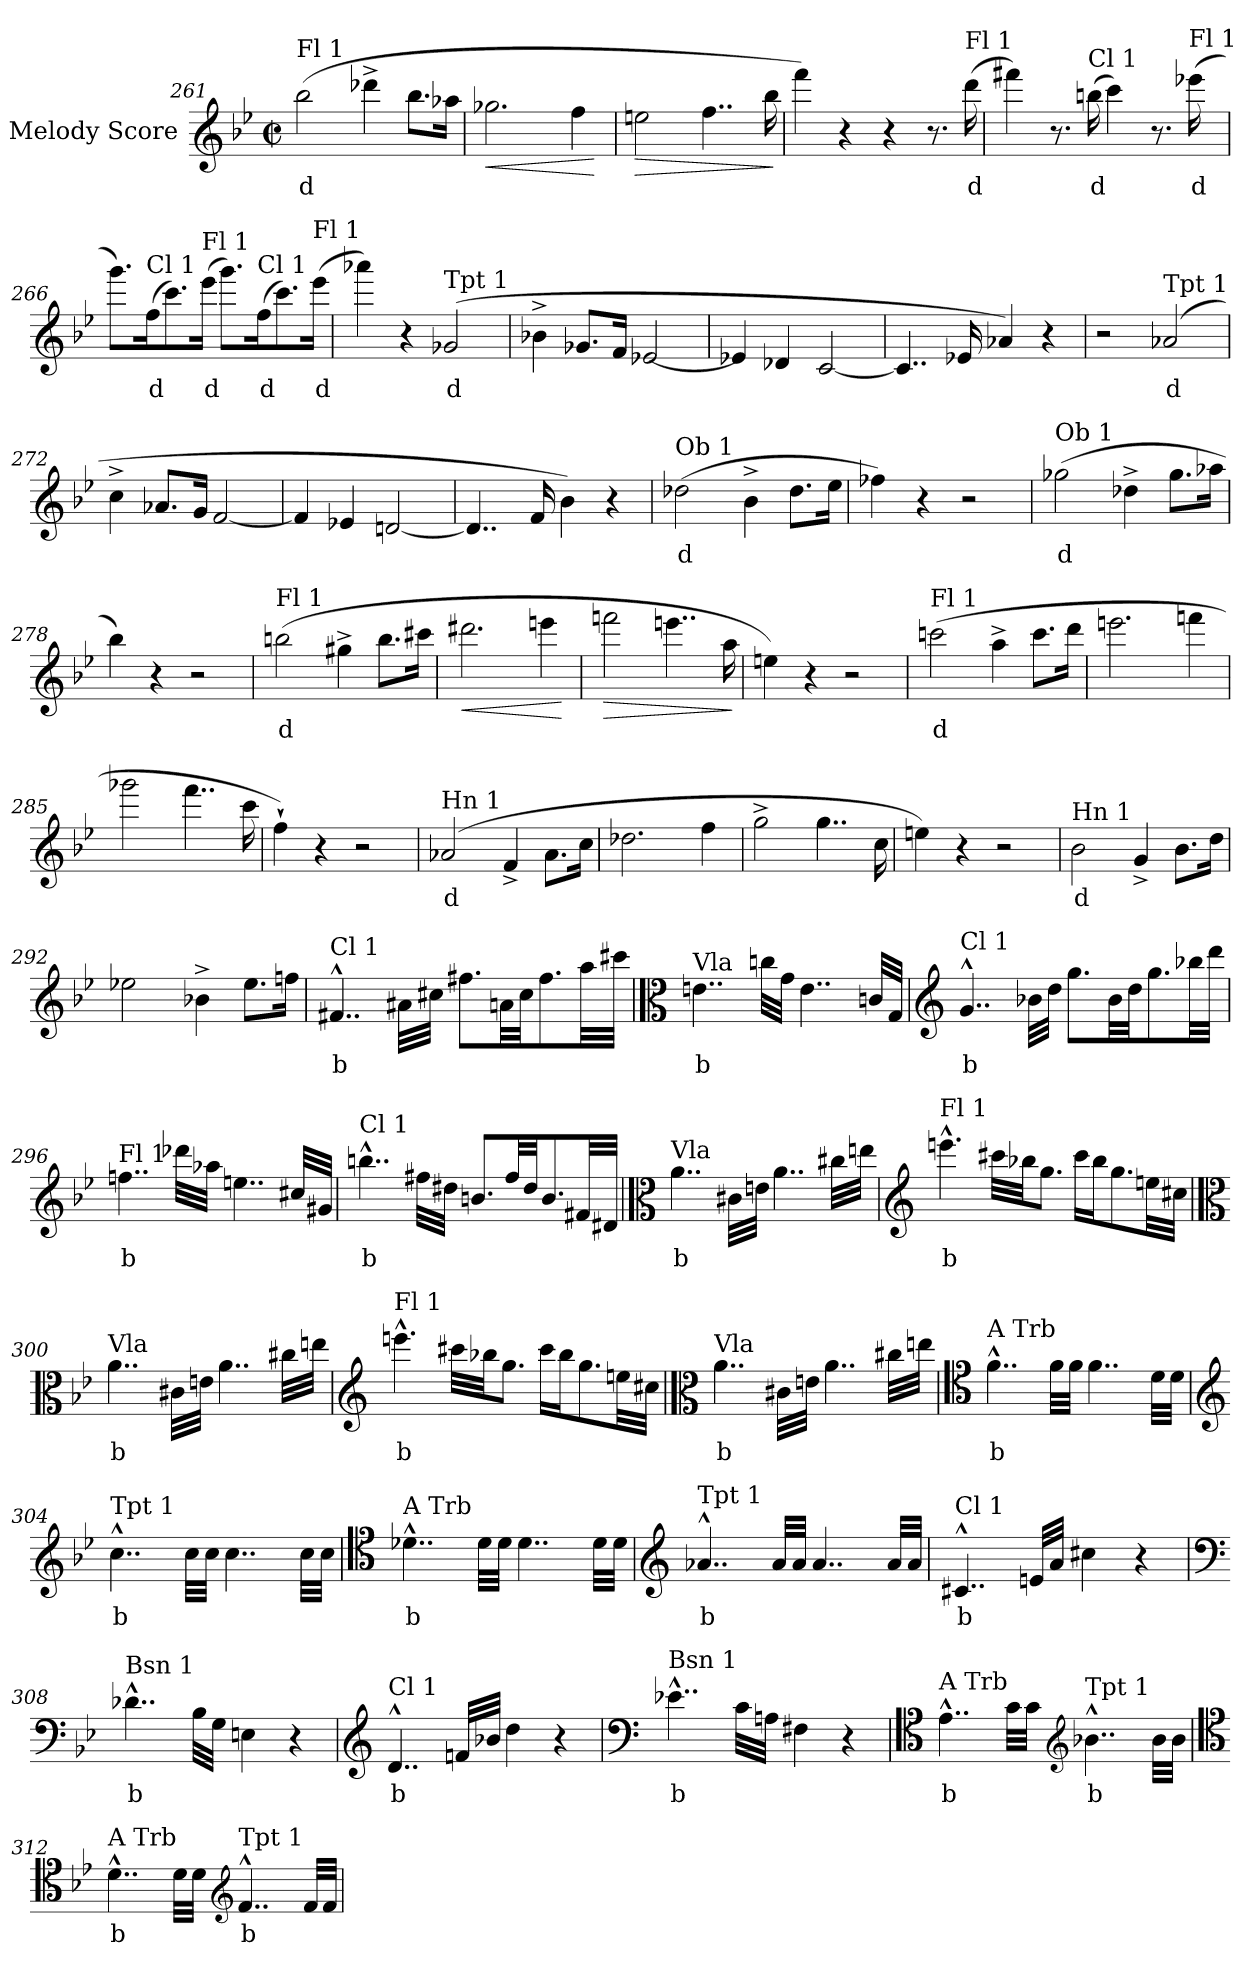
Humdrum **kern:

**kern	**text	**dynam
*part1	*part1	*part1
*staff1	*staff1	*staff1
*I"Melody Score	*	*
*clefG2	*	*
*k[b-e-]	*	*
*M2/2	*	*
*met(c|)	*	*
=261	=261	=261
!LO:TX:a:t=Fl 1	!	!
!	!LO:LY:b:color=#FF0000	!
(2bb-\	d	.
4ddd-X^\	.	.
8.bb-\L	.	.
16aa-X\Jk	.	.
=262	=262	=262
!	!	!LO:HP:b
2.gg-X\	.	<
4ff\	.	.
.	.	[
=263	=263	=263
!	!	!LO:HP:b
2een\	.	>
4..ff\	.	.
16bb-\	.	.
.	.	]
=264	=264	=264
4fff\)	.	.
4r	.	.
4r	.	.
8.r	.	.
!LO:TX:a:t=Fl 1	!	!
!	!LO:LY:b:color=#FF0000	!
(16ddd\	d	.
=265	=265	=265
4fff#X\)	.	.
8.r	.	.
!LO:TX:a:t=Cl 1	!	!
!	!LO:LY:b:color=#FF0000	!
(16bb\	d	.
4ccc\)	.	.
8.r	.	.
!LO:TX:a:t=Fl 1	!	!
!	!LO:LY:b:color=#FF0000	!
(16eee-X\	d	.
=266	=266	=266
8.ggg\L)	.	.
!LO:TX:a:t=Cl 1	!	!
!	!LO:LY:b:color=#FF0000	!
(16ff\K	d	.
8.ccc\)	.	.
!LO:TX:a:t=Fl 1	!	!
!	!LO:LY:b:color=#FF0000	!
(16eee-\Jk	d	.
8.ggg\L)	.	.
!LO:TX:a:t=Cl 1	!	!
!	!LO:LY:b:color=#FF0000	!
(16ff\K	d	.
8.ccc\)	.	.
!LO:TX:a:t=Fl 1	!	!
!	!LO:LY:b:color=#FF0000	!
(16eee-\Jk	d	.
=267	=267	=267
4aaa-X\)	.	.
4r	.	.
!LO:TX:a:t=Tpt 1	!	!
!	!LO:LY:b:color=#FF0000	!
(2g-X/	d	.
=268	=268	=268
4b-X^\	.	.
8.g-X/L	.	.
16f/Jk	.	.
[2e-X/	.	.
=269	=269	=269
4e-X/]	.	.
4d-X/	.	.
[2c/	.	.
=270	=270	=270
4..c/]	.	.
16e-X/	.	.
4a-X/)	.	.
4r	.	.
=271	=271	=271
2r	.	.
!LO:TX:a:t=Tpt 1	!	!
!	!LO:LY:b:color=#FF0000	!
(2a-X/	d	.
=272	=272	=272
4cc^\	.	.
8.a-X/L	.	.
16g/Jk	.	.
[2f/	.	.
=273	=273	=273
4f/]	.	.
4e-X/	.	.
[2dn/	.	.
=274	=274	=274
4..d/]	.	.
16f/	.	.
4b-\)	.	.
4r	.	.
=275	=275	=275
!LO:TX:a:t=Ob 1	!	!
!	!LO:LY:b:color=#FF0000	!
(2dd-X\	d	.
4b-^\	.	.
8.dd-\L	.	.
16ee-\Jk	.	.
=276	=276	=276
4ff-X\)	.	.
4r	.	.
2r	.	.
=277	=277	=277
!LO:TX:a:t=Ob 1	!	!
!	!LO:LY:b:color=#FF0000	!
(2gg-X\	d	.
4dd-X^\	.	.
8.gg-\L	.	.
16aa-X\Jk	.	.
=278	=278	=278
4bb-\)	.	.
4r	.	.
2r	.	.
=279	=279	=279
!LO:TX:a:t=Fl 1	!	!
!	!LO:LY:b:color=#FF0000	!
(2bbn\	d	.
4gg#X^\	.	.
8.bb\L	.	.
16ccc#X\Jk	.	.
=280	=280	=280
!	!	!LO:HP:b
2.ddd#X\	.	<
4eeen\	.	.
.	.	[
=281	=281	=281
!	!	!LO:HP:b
2fffn\	.	>
4..eeen\	.	.
16aa\	.	.
.	.	]
=282	=282	=282
4een\)	.	.
4r	.	.
2r	.	.
=283	=283	=283
!LO:TX:a:t=Fl 1	!	!
!	!LO:LY:b:color=#FF0000	!
(2cccn\	d	.
4aa^\	.	.
8.ccc\L	.	.
16ddd\Jk	.	.
=284	=284	=284
2.eeen\	.	.
4fffn\	.	.
=285	=285	=285
2ggg-X\	.	.
4..fff\	.	.
16ccc\	.	.
=286	=286	=286
4ff`\)	.	.
4r	.	.
2r	.	.
=287	=287	=287
!LO:TX:a:t=Hn 1	!	!
!	!LO:LY:b:color=#FF0000	!
(2a-X/	d	.
4f^/	.	.
8.a-\L	.	.
16cc\Jk	.	.
=288	=288	=288
2.dd-X\	.	.
4ff\	.	.
=289	=289	=289
2gg^\	.	.
4..gg\	.	.
16cc\	.	.
=290	=290	=290
4ee\)	.	.
4r	.	.
2r	.	.
=291	=291	=291
!LO:TX:a:t=Hn 1	!	!
!	!LO:LY:b:color=#FF0000	!
2b-\	d	.
4g^/	.	.
8.b-\L	.	.
16dd\Jk	.	.
=292	=292	=292
2ee-X\	.	.
4b-X^\	.	.
8.ee-\L	.	.
16ffn\Jk	.	.
=293	=293	=293
!LO:TX:a:t=Cl 1	!	!
!	!LO:LY:b:color=#FF0000	!
4..f#X^^/	b	.
32a#X\LLL	.	.
32cc#X\JJJ	.	.
8.ff#X\L	.	.
32an\LL	.	.
32cc#\JJ	.	.
8.ff#\	.	.
32aa\LL	.	.
32ccc#X\JJJ	.	.
=294	=294	=294
*clefC3	*	*
!LO:TX:a:t=Vla	!	!
!	!LO:LY:b:color=#FF0000	!
4..en\	b	.
32ccn\LLL	.	.
32g\JJJ	.	.
4..e\	.	.
32cn/LLL	.	.
32G/JJJ	.	.
=295	=295	=295
*clefG2	*	*
!LO:TX:a:t=Cl 1	!	!
!	!LO:LY:b:color=#FF0000	!
4..g^^/	b	.
32b-X\LLL	.	.
32dd\JJJ	.	.
8.gg\L	.	.
32b-\LL	.	.
32dd\JJ	.	.
8.gg\	.	.
32bb-X\LL	.	.
32ddd\JJJ	.	.
=296	=296	=296
!LO:TX:a:t=Fl 1	!	!
!	!LO:LY:b:color=#FF0000	!
4..ffn\	b	.
32ddd-X\LLL	.	.
32aa-X\JJJ	.	.
4..een\	.	.
32cc#X/LLL	.	.
32g#X/JJJ	.	.
=297	=297	=297
!LO:TX:a:t=Cl 1	!	!
!	!LO:LY:b:color=#FF0000	!
4..bbn^^\	b	.
32ff#X\LLL	.	.
32dd#X\JJJ	.	.
8.b/L	.	.
32ff#/LL	.	.
32dd#/JJ	.	.
8.b/	.	.
32f#X/LL	.	.
32d#X/JJJ	.	.
=298	=298	=298
*clefC3	*	*
!LO:TX:a:t=Vla	!	!
!	!LO:LY:b:color=#FF0000	!
4..a\	b	.
32c#X\LLL	.	.
32en\JJJ	.	.
4..a\	.	.
32cc#X\LLL	.	.
32een\JJJ	.	.
=299	=299	=299
*clefG2	*	*
!LO:TX:a:t=Fl 1	!	!
!	!LO:LY:b:color=#FF0000	!
4.eeen^^\	b	.
32ccc#X\LLL	.	.
32bb-X\JJ	.	.
8.gg\J	.	.
16ccc#\LL	.	.
16bb-\J	.	.
8.gg\	.	.
32een\LL	.	.
32cc#X\JJJ	.	.
=300	=300	=300
*clefC3	*	*
!LO:TX:a:t=Vla	!	!
!	!LO:LY:b:color=#FF0000	!
4..a\	b	.
32c#X\LLL	.	.
32en\JJJ	.	.
4..a\	.	.
32cc#X\LLL	.	.
32een\JJJ	.	.
=301	=301	=301
*clefG2	*	*
!LO:TX:a:t=Fl 1	!	!
!	!LO:LY:b:color=#FF0000	!
4.eeen^^\	b	.
32ccc#X\LLL	.	.
32bb-X\JJ	.	.
8.gg\J	.	.
16ccc#\LL	.	.
16bb-\J	.	.
8.gg\	.	.
32een\LL	.	.
32cc#X\JJJ	.	.
=302	=302	=302
*clefC3	*	*
!LO:TX:a:t=Vla	!	!
!	!LO:LY:b:color=#FF0000	!
4..a\	b	.
32c#X\LLL	.	.
32en\JJJ	.	.
4..a\	.	.
32cc#X\LLL	.	.
32een\JJJ	.	.
=303	=303	=303
*clefC4	*	*
!LO:TX:a:t=A Trb	!	!
!	!LO:LY:b:color=#FF0000	!
4..f^^\	b	.
32f\LLL	.	.
32f\JJJ	.	.
4..f\	.	.
32d\LLL	.	.
32d\JJJ	.	.
=304	=304	=304
*clefG2	*	*
!LO:TX:a:t=Tpt 1	!	!
!	!LO:LY:b:color=#FF0000	!
4..cc^^\	b	.
32cc\LLL	.	.
32cc\JJJ	.	.
4..cc\	.	.
32cc\LLL	.	.
32cc\JJJ	.	.
=305	=305	=305
*clefC4	*	*
!LO:TX:a:t=A Trb	!	!
!	!LO:LY:b:color=#FF0000	!
4..d-X^^\	b	.
32d-\LLL	.	.
32d-\JJJ	.	.
4..d-\	.	.
32d-\LLL	.	.
32d-\JJJ	.	.
=306	=306	=306
*clefG2	*	*
!LO:TX:a:t=Tpt 1	!	!
!	!LO:LY:b:color=#FF0000	!
4..a-X^^/	b	.
32a-/LLL	.	.
32a-/JJJ	.	.
4..a-/	.	.
32a-/LLL	.	.
32a-/JJJ	.	.
=307	=307	=307
!LO:TX:a:t=Cl 1	!	!
!	!LO:LY:b:color=#FF0000	!
4..c#X^^/	b	.
32en/LLL	.	.
32a/JJJ	.	.
4cc#X\	.	.
4r	.	.
=308	=308	=308
*clefF4	*	*
!LO:TX:a:t=Bsn 1	!	!
!	!LO:LY:b:color=#FF0000	!
4..d-X^^\	b	.
32B-\LLL	.	.
32G\JJJ	.	.
4En\	.	.
4r	.	.
=309	=309	=309
*clefG2	*	*
!LO:TX:a:t=Cl 1	!	!
!	!LO:LY:b:color=#FF0000	!
4..d^^/	b	.
32fn/LLL	.	.
32b-X/JJJ	.	.
4dd\	.	.
4r	.	.
=310	=310	=310
*clefF4	*	*
!LO:TX:a:t=Bsn 1	!	!
!	!LO:LY:b:color=#FF0000	!
4..e-X^^\	b	.
32c\LLL	.	.
32An\JJJ	.	.
4F#X\	.	.
4r	.	.
=311	=311	=311
*clefC4	*	*
!LO:TX:a:t=A Trb	!	!
!	!LO:LY:b:color=#FF0000	!
4..e-^^\	b	.
32g\LLL	.	.
32g\JJJ	.	.
*clefG2	*	*
!LO:TX:a:t=Tpt 1	!	!
!	!LO:LY:b:color=#FF0000	!
4..b-X^^\	b	.
32b-\LLL	.	.
32b-\JJJ	.	.
=312	=312	=312
*clefC4	*	*
!LO:TX:a:t=A Trb	!	!
!	!LO:LY:b:color=#FF0000	!
4..d^^\	b	.
32d\LLL	.	.
32d\JJJ	.	.
*clefG2	*	*
!LO:TX:a:t=Tpt 1	!	!
!	!LO:LY:b:color=#FF0000	!
4..f^^/	b	.
32f/LLL	.	.
32f/JJJ	.	.
=	=	=
*-	*-	*-
